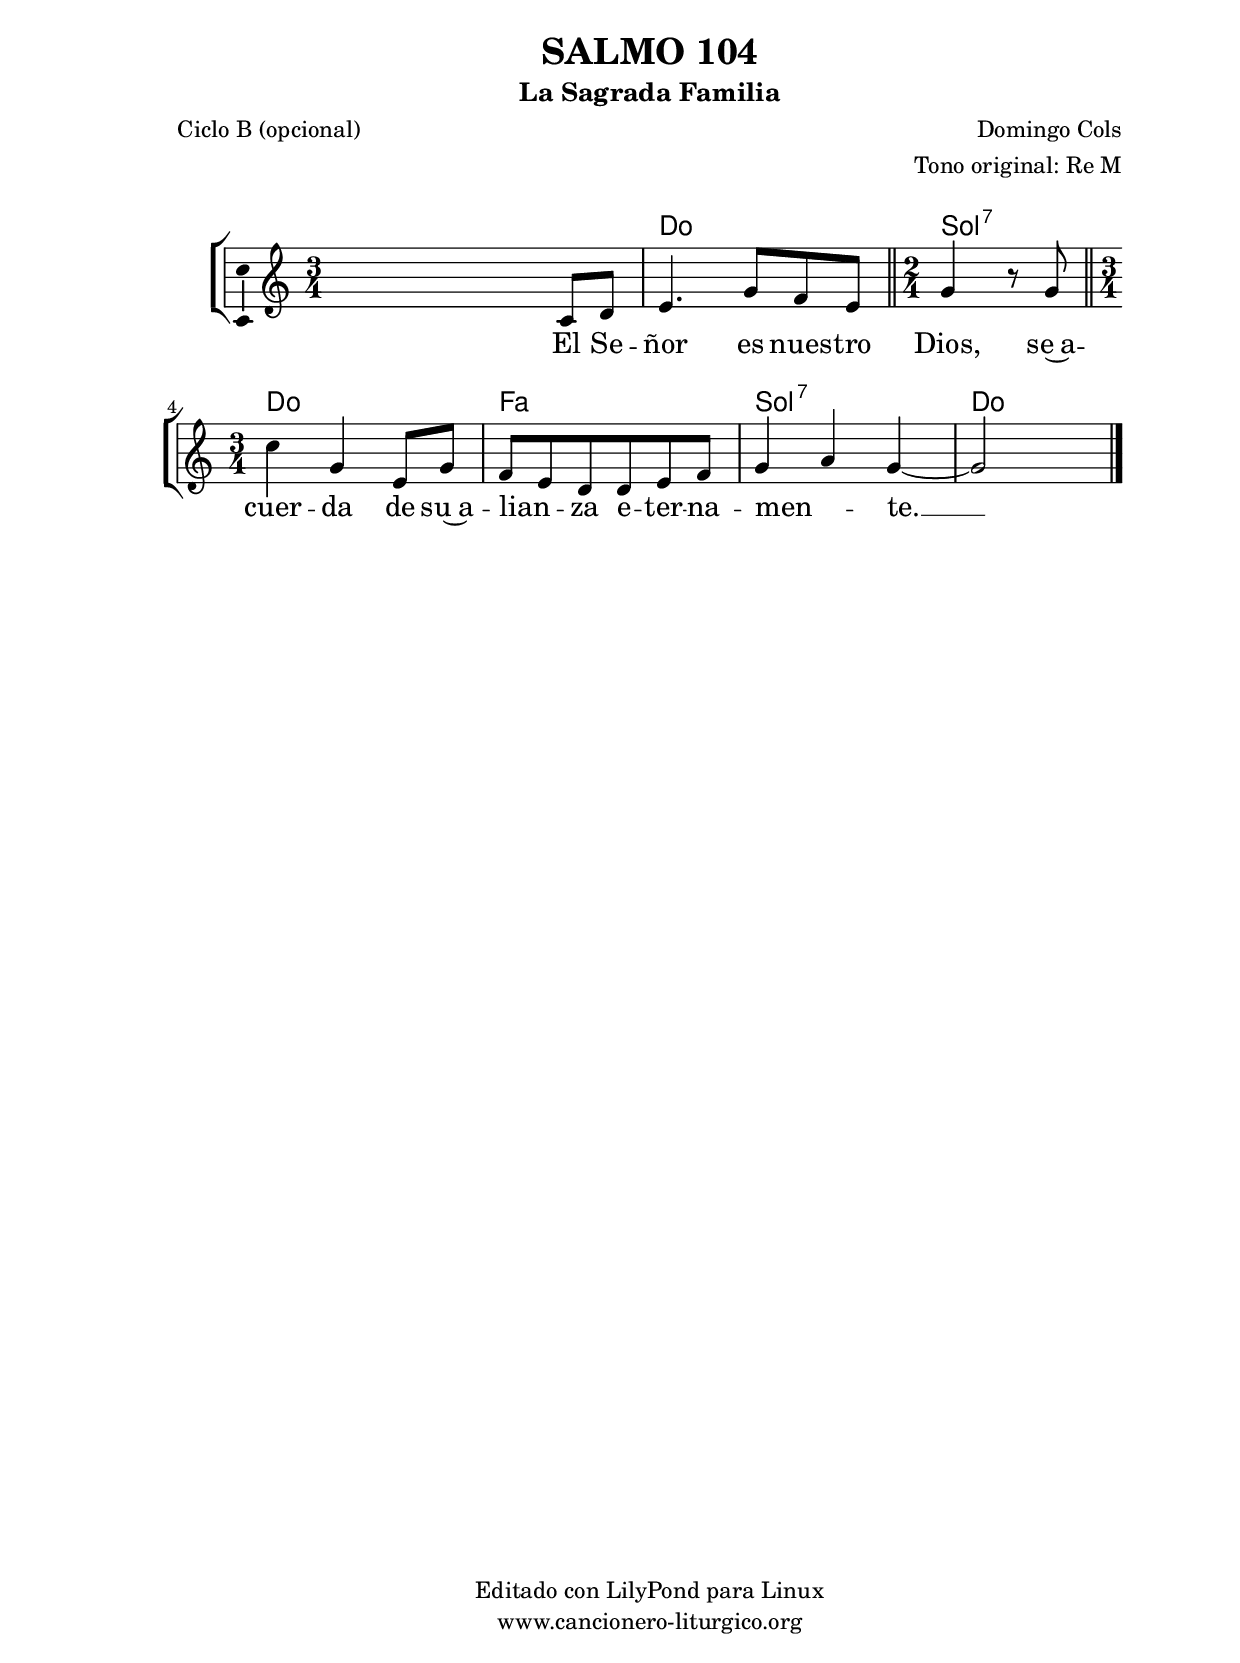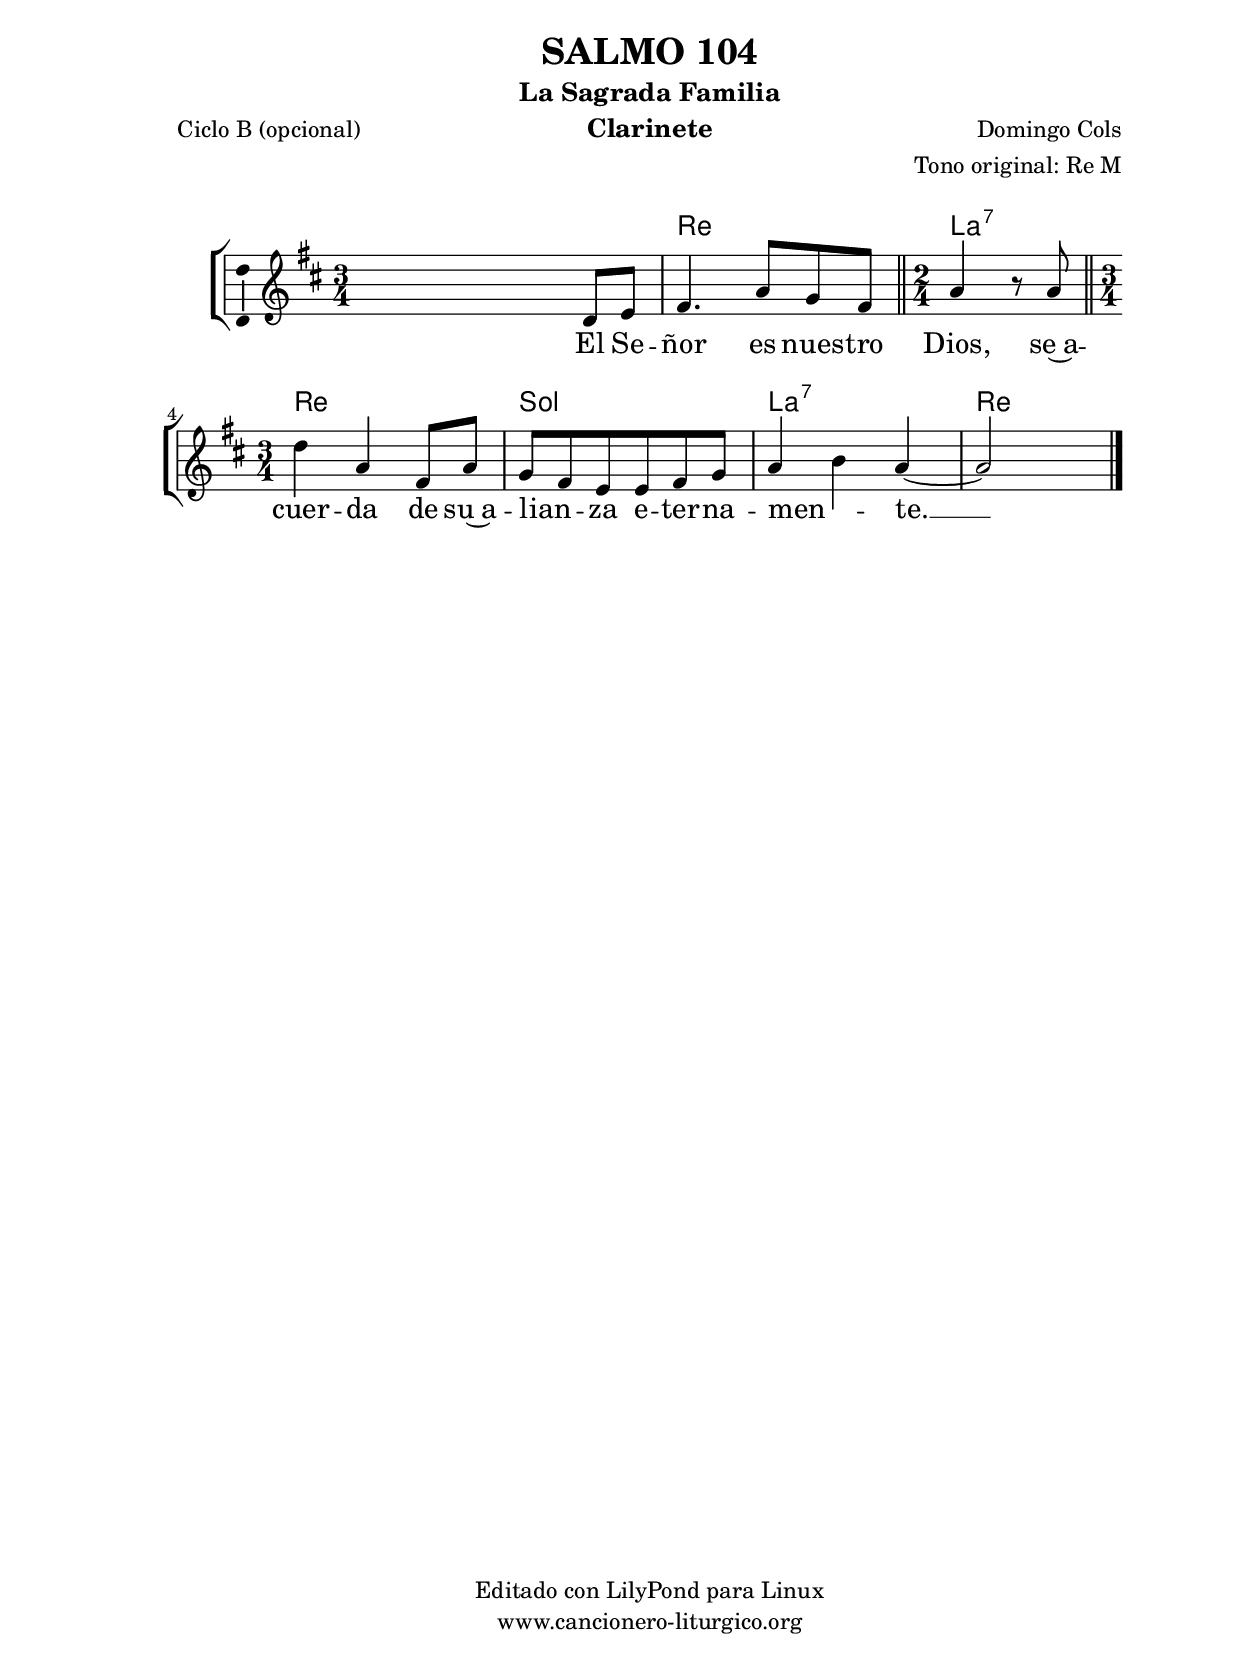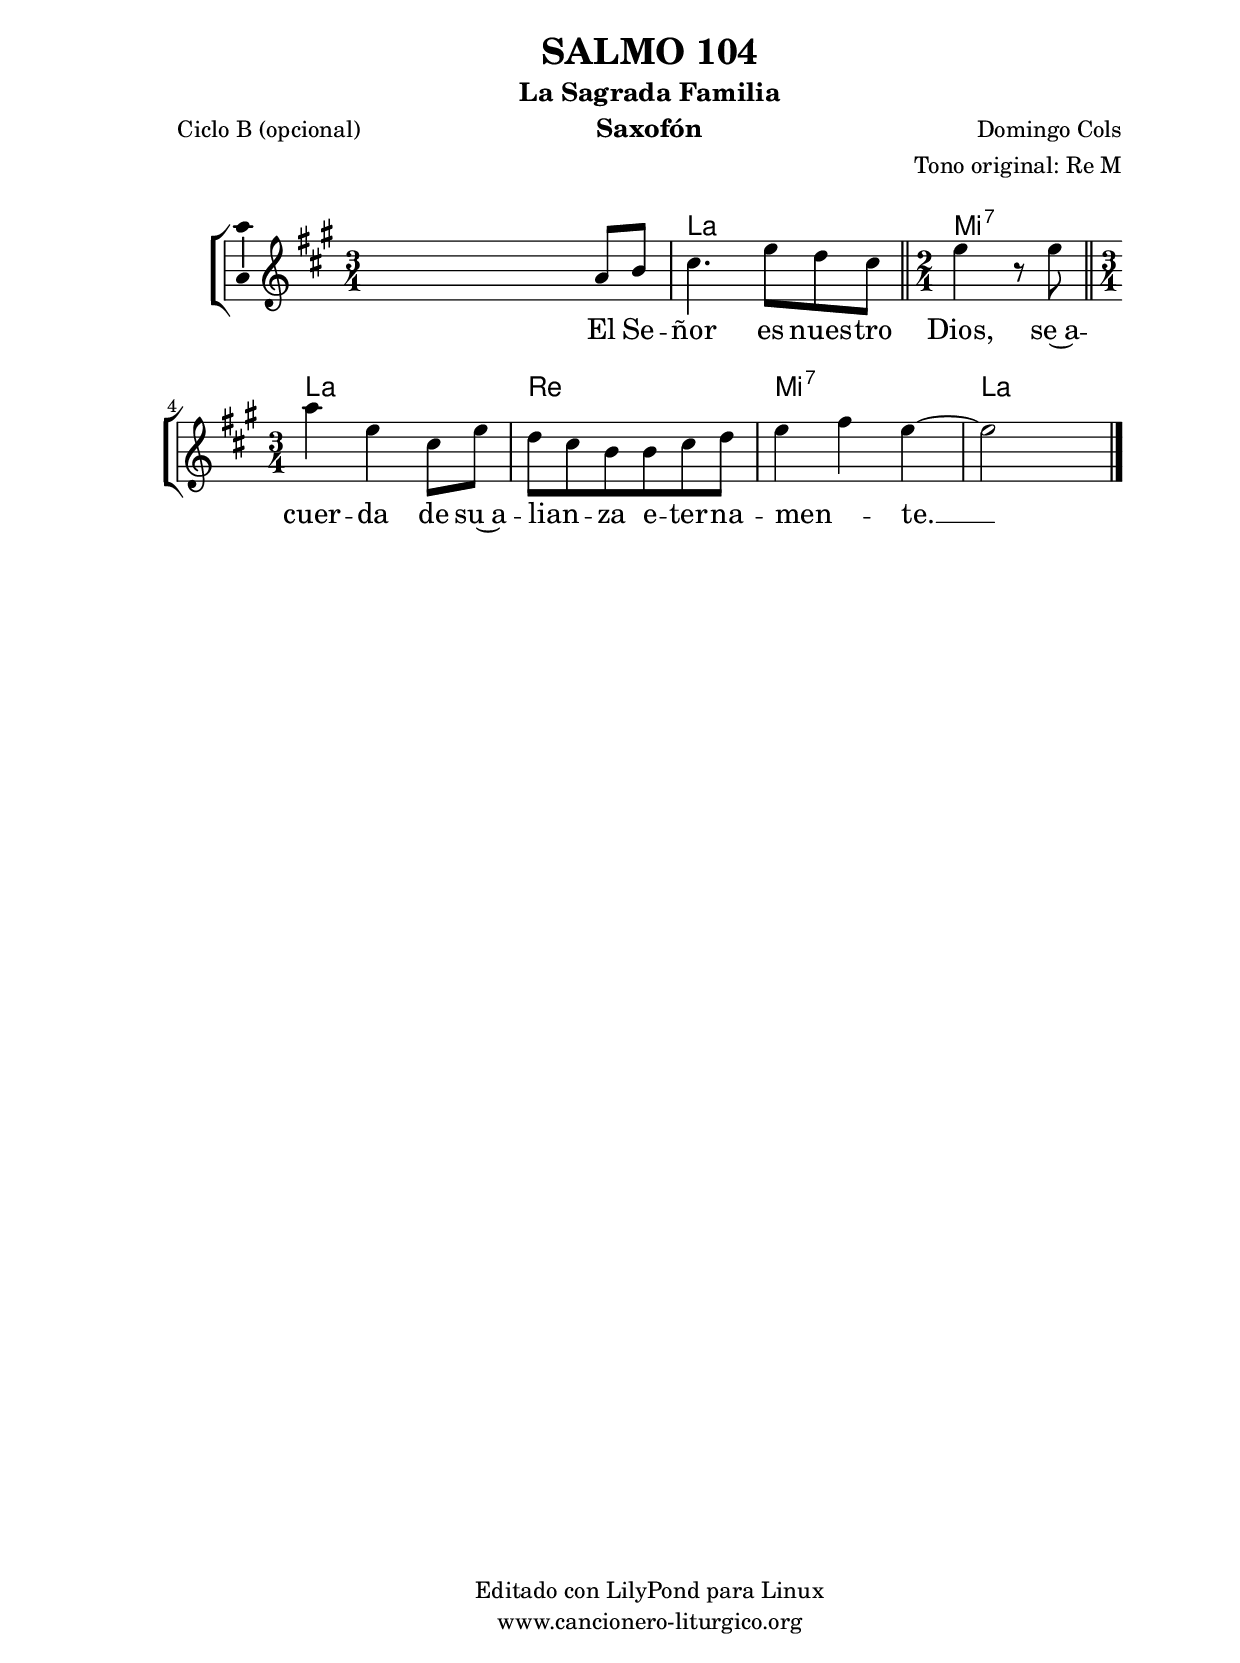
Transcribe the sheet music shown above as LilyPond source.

%
%para convertir .midi en .wav:
%timidity filename.midi -Ow -o finename.wav
%
%
%Para convertir de .wav a .mp3:
%lame -h -m j filename.wav
%
%
%para escuchar el midi:
%timidity nombrefichero.midi
%


%versión de lilypond para la que se ha escrito esta partitura:
\version "2.16.0"

	%Tamaño papel
	#(set-default-paper-size "a4")
	%Tamaño partitura
	#(set-global-staff-size 20)
	%No responde al pulsar sobre una nota
	#(ly:set-option 'point-and-click #f)

%parámetros del encabezamiento:
\header {
	title = "SALMO 104"
	subtitle = "La Sagrada Familia"
	composer = "Domingo Cols"
	poet = "Ciclo B (opcional)"
	meter = ""
	arranger = "Tono original: Re M"
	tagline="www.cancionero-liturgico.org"
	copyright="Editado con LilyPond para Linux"
	}

%parámetros asociados al papel:
\paper  {
	oddHeaderMarkup = \markup {\fill-line { \on-the-fly #not-first-page \fromproperty #'header:title \on-the-fly #not-first-page \fromproperty #'header:composer }}
	evenHeaderMarkup = \markup {\fill-line { \fromproperty #'header:composer \fromproperty #'header:title }}
	#(set-paper-size "a4")
	print-page-number = ##f
	first-page-number = 1
	print-first-page-number = ##f
%	head-separation = 3.0 \cm
	top-margin = 2.0 \cm
	bottom-margin = 0.5\cm
%%%	bottom-margin = -1.0\cm
	left-margin = 3.0 \cm
	line-width = 16.0 \cm 
	indent = 8\mm
	interscoreline = 2.\mm
	between-system-space = 15\mm
%	para que las partituras no llenen la hoja:
	ragged-bottom = ##t
%	idem para la última hoja:
	ragged-last-bottom = ##f
%	para que las partituras llenen el ancho del papel:
	ragged-last = ##f
	after-title-space = 2.5 \cm
%page-count=1
%system-count=8

	%Flexible Vertical Spacing
%	markup-markup-spacing =
%	#'((basic-distance . 15) (minimum-distance . 15) (padding . 3))
	markup-system-spacing =
	#'((basic-distance . 15) (minimum-distance . 15) (padding . 3))
	system-system-spacing =
	#'((basic-distance . 15) (minimum-distance . 15) (padding . 3))
	score-system-spacing =
	#'((basic-distance . 15) (minimum-distance . 15) (padding . 5))
%	top-system-spacing = % header
%	#'((basic-distance . 8) (minimum-distance . 0) (padding . 3))
%	top-markup-spacing =
%	#'((basic-distance . 20) (minimum-distance . 20) (padding . 3))
	last-bottom-spacing = % footer
	#'((basic-distance . 5) (minimum-distance . 5) (padding . 3))
%	score-markup-spacing =
%	#'((basic-distance . 16) (minimum-distance . 13) (padding . 3))

	}


%parámetros que afectan a toda la partitura:
global =  {
	%clave de sol (G):
	\clef G
	%armadura:
	\transpose d c
	\key d \major
	\tempo 4=100
	\set Score.tempoHideNote = ##t
	}


acordes = {
	\italianChords
	\chordmode {
	\transpose d c
{

s2.
d2. a2:7 d2. g a:7 d

	}
	}
}

melodia = 
	\transpose d c
{
	\relative c'{

\time 3/4
s2 d8 e8
fis4. a8 g fis

\bar "||"
\time 2/4
a4 r8 a8

\bar "||"
\time 3/4
d4 a fis8 a
g8 fis e e fis g
a4 b a~
a2 s4

	\bar "|."
	}
	}


texto = \lyricmode {
El Se -- ñor es nues -- tro Dios,
se~a -- cuer -- da de su~a -- lian -- _ za e -- ter -- na -- men -- _ te. __
	}


acordesStaff = \context ChordNames = acordesStaff <<
	\set chordChanges = ##t
	\acordes
	>>


vozStaff = \context Voice = vozStaff
\with {\consists "Ambitus_engraver"}
<<
%	\set Staff.instrumentName = ""
%	\set Staff.shortInstrumentName = ""
%	\set Staff.midiInstrument = #"clarinet"
%	\set Staff.midiInstrument = #"cello"
%	\set Staff.midiInstrument = #"flute"
	\set Staff.midiInstrument = #"electric guitar (jazz)"
%	\set Staff.midiInstrument = #"english horn"
%	\set Staff.midiInstrument = #"violin"
%	\set Staff.midiInstrument = #"glockenspiel"
	\set Staff.midiMinimumVolume = #0.7
	\set Staff.midiMaximumVolume = #0.9
	\global
	\melodia
	>>


textoStaff = \context Lyrics = textoStaff <<
	\lyricsto vozStaff \texto
	>>

\book {
	\score {
		\context ChoirStaff {
			\override StaffGroup.SystemStartBracket #'collapse-height = #1
			\override Score.SystemStartBar #'collapse-height = #1
			<<
			\acordesStaff
			\vozStaff
			\textoStaff
			>>
			}
		\layout {
	    		\context {
				\Lyrics
				\override LyricText #'font-size = #2
				}
	   		 \context {
				\Score
				%fontSize = #3
				\override StaffSymbol #'staff-space = #(magstep +3)
				%\override Beam #'thickness = #0.55
				%\override SpacingSpanner #'spacing-increment = #1.0
				%\override Slur #'height-limit = #1.5
				}
			}
		}
	\score {
		\unfoldRepeats
		\context ChoirStaff {
			<<
			\acordesStaff
			\vozStaff
			>>
			}
		\midi {
	  		\context {
	  			\Score
				tempoWholesPerMinute = #(ly:make-moment 70 4)
				}
			}
		}
	}

%Partitura para clarinete
#(define output-suffix "C")
\book {
	\header{
		instrument = "Clarinete"
		}
	\score {
		\context ChoirStaff {
			\override StaffGroup.SystemStartBracket #'collapse-height = #1
			\override Score.SystemStartBar #'collapse-height = #1
\transpose c d
			<<
			\acordesStaff
			\vozStaff
			\textoStaff
			>>
			}
		\layout {
	    		\context {
				\Lyrics
				\override LyricText #'font-size = #2
				}
	   		 \context {
				\Score
				%fontSize = #3
				\override StaffSymbol #'staff-space = #(magstep +3)
				%\override Beam #'thickness = #0.55
				%\override SpacingSpanner #'spacing-increment = #1.0
				%\override Slur #'height-limit = #1.5
				}
			}
		}
	}

%Partitura para saxofón
#(define output-suffix "S")
\book {
	\header{
		instrument = "Saxofón"
		}
	\score {
		\context ChoirStaff {
			\override StaffGroup.SystemStartBracket #'collapse-height = #1
			\override Score.SystemStartBar #'collapse-height = #1
\transpose c a
			<<
			\acordesStaff
			\vozStaff
			\textoStaff
			>>
			}
		\layout {
	    		\context {
				\Lyrics
				\override LyricText #'font-size = #2
				}
	   		 \context {
				\Score
				%fontSize = #3
				\override StaffSymbol #'staff-space = #(magstep +3)
				%\override Beam #'thickness = #0.55
				%\override SpacingSpanner #'spacing-increment = #1.0
				%\override Slur #'height-limit = #1.5
				}
			}
		}
	}

